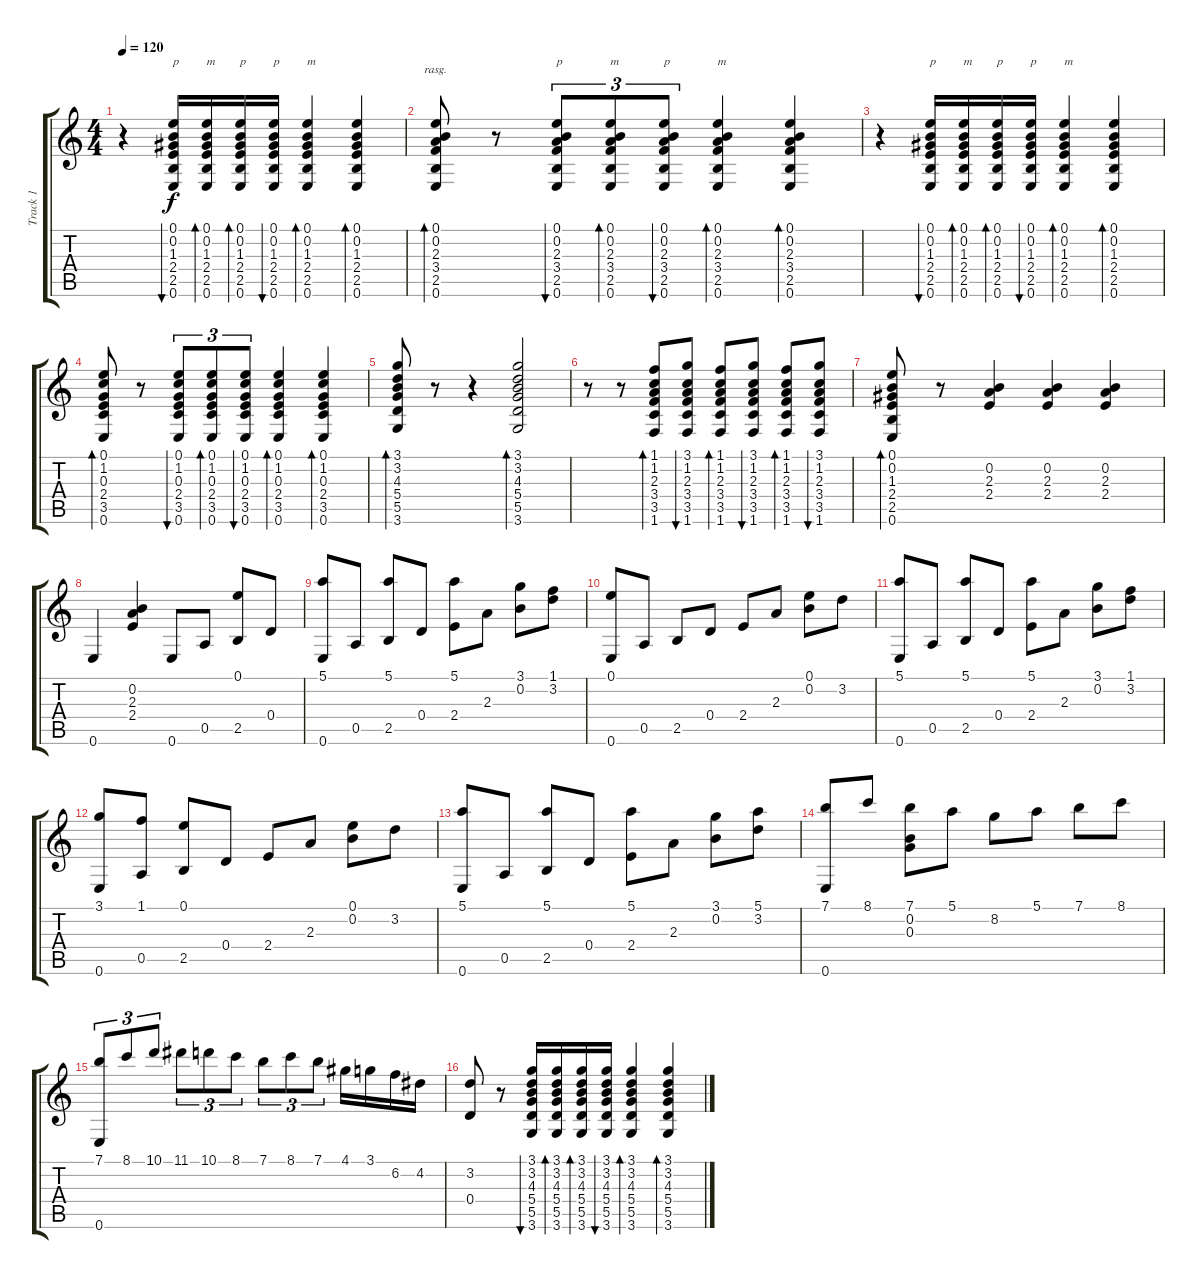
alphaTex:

\track ("Track 1" "Track 1") {instrument acousticguitarnylon}
\staff {score tabs}
\tuning (E4 B3 G3 D3 A2 E2) {hide}
\ts (4 4)
\tempo 120
\clef g2
\ks c
r.4{dy f} (0.1 0.2 1.3 2.4 2.5 0.6).16{bu 30 txt "p "} (0.1 0.2 1.3 2.4 2.5 0.6).16{bd 30 txt "m"} (0.1 0.2 1.3 2.4 2.5 0.6).16{bd 30 txt "p"} (0.1 0.2 1.3 2.4 2.5 0.6).16{bu 30 txt "p"} (0.1 0.2 1.3 2.4 2.5 0.6).4{bd 30 txt "m"} (0.1 0.2 1.3 2.4 2.5 0.6).4{bd 30} |
(0.1 0.2 2.3 3.4 2.5 0.6).8{bd 30 rasg ii} r.8 (0.1 0.2 2.3 3.4 2.5 0.6).8{tu (3 2) bu 30 txt "p"} (0.1 0.2 2.3 3.4 2.5 0.6).8{tu (3 2) bd 30 txt "m"} (0.1 0.2 2.3 3.4 2.5 0.6).8{tu (3 2) bu 30 txt "p"} (0.1 0.2 2.3 3.4 2.5 0.6).4{bd 30 txt "m"} (0.1 0.2 2.3 3.4 2.5 0.6).4{bd 30} |
r.4 (0.1 0.2 1.3 2.4 2.5 0.6).16{bu 30 txt "p "} (0.1 0.2 1.3 2.4 2.5 0.6).16{bd 30 txt "m"} (0.1 0.2 1.3 2.4 2.5 0.6).16{bd 30 txt "p"} (0.1 0.2 1.3 2.4 2.5 0.6).16{bu 30 txt "p"} (0.1 0.2 1.3 2.4 2.5 0.6).4{bd 30 txt "m"} (0.1 0.2 1.3 2.4 2.5 0.6).4{bd 30} |
(0.1 1.2 0.3 2.4 3.5 0.6).8{bd 60} r.8 (0.1 1.2 0.3 2.4 3.5 0.6).8{tu (3 2) bu 60} (0.1 1.2 0.3 2.4 3.5 0.6).8{tu (3 2) bd 60} (0.1 1.2 0.3 2.4 3.5 0.6).8{tu (3 2) bu 60} (0.1 1.2 0.3 2.4 3.5 0.6).4{bd 60} (0.1 1.2 0.3 2.4 3.5 0.6).4{bd 60} |
(3.1 3.2 4.3 5.4 5.5 3.6).8{bd 60} r.8 r.4 (3.1 3.2 4.3 5.4 5.5 3.6).2{bd 60} |
r.8 r.8 (1.1 1.2 2.3 3.4 3.5 1.6).8{bd 60} (3.1 1.2 2.3 3.4 3.5 1.6).8{bu 60} (1.1 1.2 2.3 3.4 3.5 1.6).8{bd 60} (3.1 1.2 2.3 3.4 3.5 1.6).8{bu 60} (1.1 1.2 2.3 3.4 3.5 1.6).8{bd 60} (3.1 1.2 2.3 3.4 3.5 1.6).8{bu 60} |
(0.1 0.2 1.3 2.4 2.5 0.6).8{bd 60} r.8 (0.2 2.3 2.4).4 (0.2 2.3 2.4).4 (0.2 2.3 2.4).4 |
0.6.4 (0.2 2.3 2.4).4 0.6.8 0.5.8 (0.1 2.5).8 0.4.8 |
(5.1 0.6).8 0.5.8 (5.1 2.5).8 0.4.8 (5.1 2.4).8 2.3.8 (3.1 0.2).8 (1.1 3.2).8 |
(0.1 0.6).8 0.5.8 2.5.8 0.4.8 2.4.8 2.3.8 (0.1 0.2).8 3.2.8 |
(5.1 0.6).8 0.5.8 (5.1 2.5).8 0.4.8 (5.1 2.4).8 2.3.8 (3.1 0.2).8 (1.1 3.2).8 |
(3.1 0.6).8 (1.1 0.5).8 (0.1 2.5).8 0.4.8 2.4.8 2.3.8 (0.1 0.2).8 3.2.8 |
(5.1 0.6).8 0.5.8 (5.1 2.5).8 0.4.8 (5.1 2.4).8 2.3.8 (3.1 0.2).8 (5.1 3.2).8 |
(7.1 0.6).8 8.1.8 (7.1 0.2 0.3).8 5.1.8 8.2.8 5.1.8 7.1.8 8.1.8 |
(7.1 0.6).8{tu (3 2)} 8.1.8{tu (3 2)} 10.1.8{tu (3 2)} 11.1.8{tu (3 2)} 10.1.8{tu (3 2)} 8.1.8{tu (3 2)} 7.1.8{tu (3 2)} 8.1.8{tu (3 2)} 7.1.8{tu (3 2)} 4.1.16 3.1.16 6.2.16 4.2.16 |
(3.2 0.4).8 r.8 (3.1 3.2 4.3 5.4 5.5 3.6).16{bu 60} (3.1 3.2 4.3 5.4 5.5 3.6).16{bd 60} (3.1 3.2 4.3 5.4 5.5 3.6).16{bd 60} (3.1 3.2 4.3 5.4 5.5 3.6).16{bu 60} (3.1 3.2 4.3 5.4 5.5 3.6).4{bd 60} (3.1 3.2 4.3 5.4 5.5 3.6).4{bd 60}
